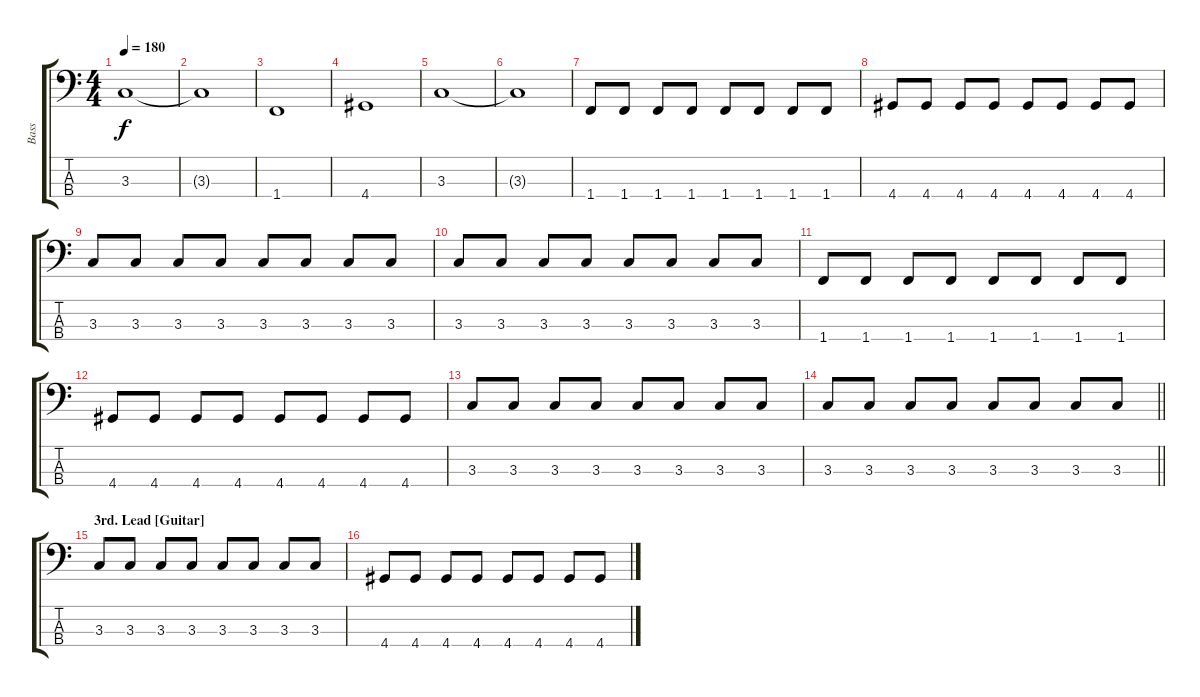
\track ("Bass" "Bass") {instrument electricbassfinger}
\staff {score tabs}
\tuning (G2 D2 A1 E1) {hide}
\ts (4 4)
\tempo 180
\clef f4
\ks c
3.3.1{dy f} |
3.3{t}.1 |
1.4.1 |
4.4.1 |
3.3.1 |
3.3{t}.1 |
1.4.8 1.4.8 1.4.8 1.4.8 1.4.8 1.4.8 1.4.8 1.4.8 |
4.4.8 4.4.8 4.4.8 4.4.8 4.4.8 4.4.8 4.4.8 4.4.8 |
3.3.8 3.3.8 3.3.8 3.3.8 3.3.8 3.3.8 3.3.8 3.3.8 |
3.3.8 3.3.8 3.3.8 3.3.8 3.3.8 3.3.8 3.3.8 3.3.8 |
1.4.8 1.4.8 1.4.8 1.4.8 1.4.8 1.4.8 1.4.8 1.4.8 |
4.4.8 4.4.8 4.4.8 4.4.8 4.4.8 4.4.8 4.4.8 4.4.8 |
3.3.8 3.3.8 3.3.8 3.3.8 3.3.8 3.3.8 3.3.8 3.3.8 |
\barLineRight lightlight
3.3.8 3.3.8 3.3.8 3.3.8 3.3.8 3.3.8 3.3.8 3.3.8 |
\section ("" "3rd. Lead [Guitar]")
3.3.8 3.3.8 3.3.8 3.3.8 3.3.8 3.3.8 3.3.8 3.3.8 |
4.4.8 4.4.8 4.4.8 4.4.8 4.4.8 4.4.8 4.4.8 4.4.8
